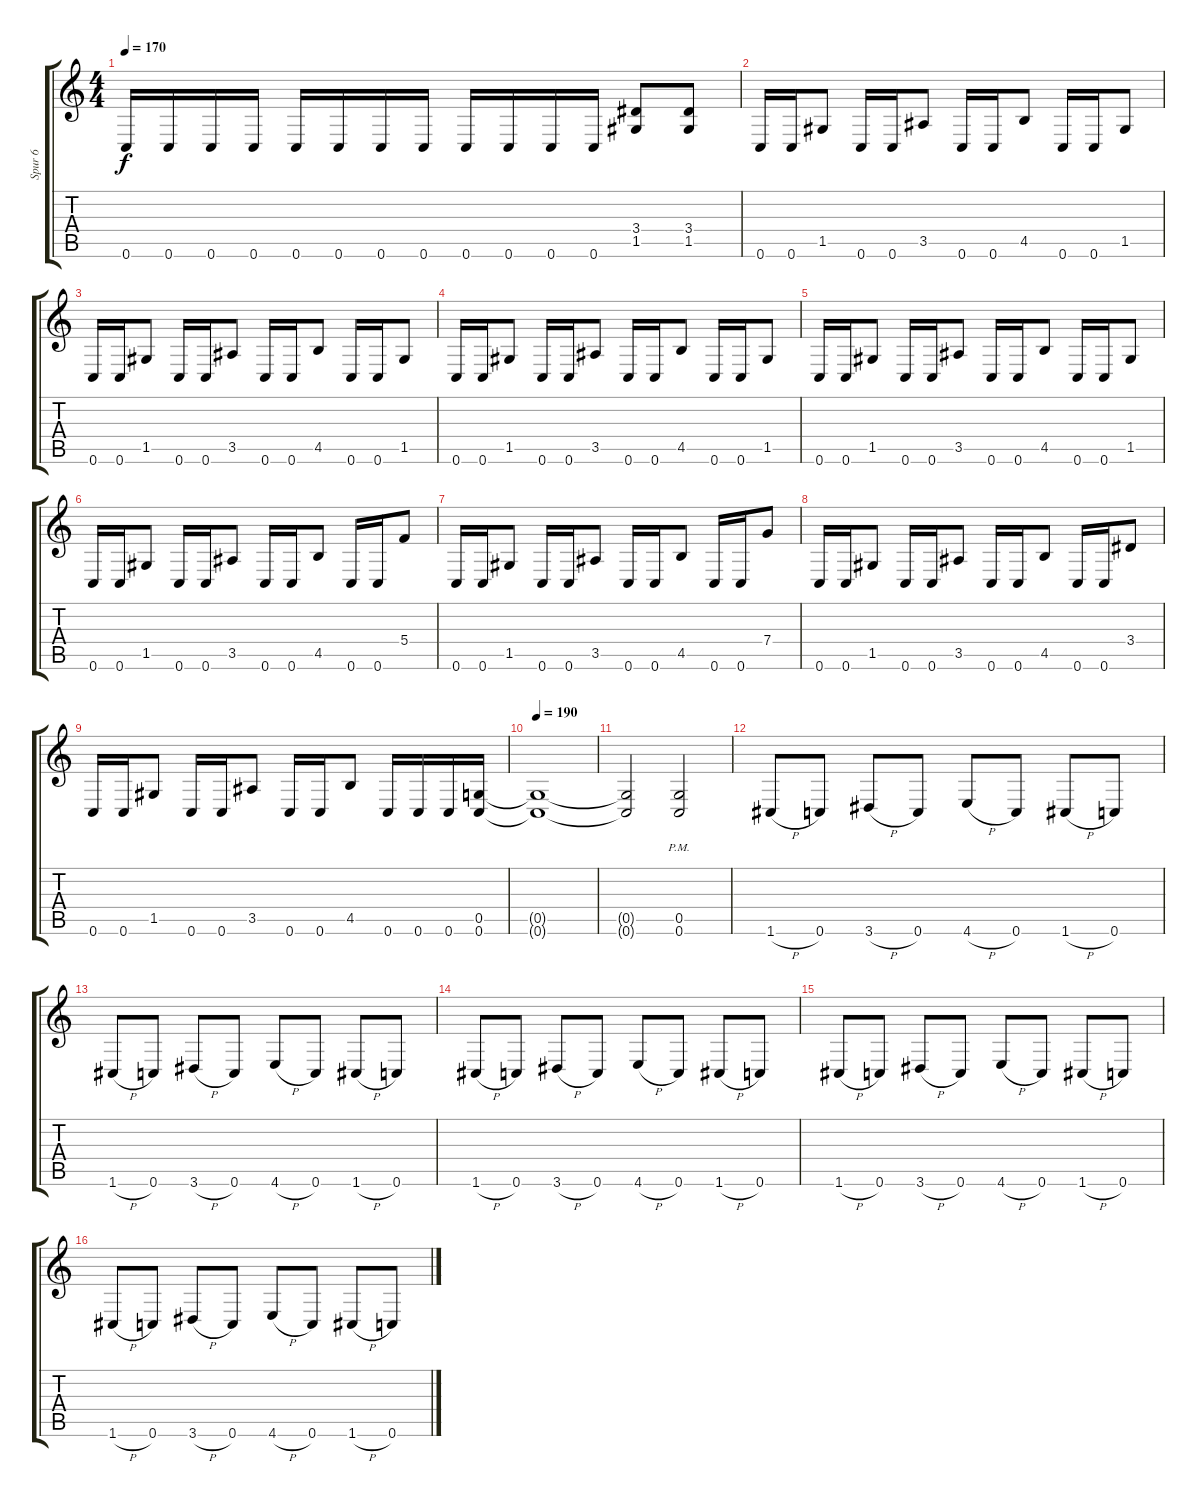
\track ("Spur 6" "Spur 6") {instrument distortionguitar}
\staff {score tabs}
\tuning (D4 A3 F3 C3 G2 C2) {hide}
\ts (4 4)
\tempo 170
\clef g2
\ks c
0.6.16{dy f} 0.6.16 0.6.16 0.6.16 0.6.16 0.6.16 0.6.16 0.6.16 0.6.16 0.6.16 0.6.16 0.6.16 (3.4 1.5).8 (3.4 1.5).8 |
0.6.16{balance 16} 0.6.16 1.5.8 0.6.16 0.6.16 3.5.8 0.6.16 0.6.16 4.5.8 0.6.16 0.6.16 1.5.8 |
0.6.16 0.6.16 1.5.8 0.6.16 0.6.16 3.5.8 0.6.16 0.6.16 4.5.8 0.6.16 0.6.16 1.5.8 |
0.6.16 0.6.16 1.5.8 0.6.16 0.6.16 3.5.8 0.6.16 0.6.16 4.5.8 0.6.16 0.6.16 1.5.8 |
0.6.16 0.6.16 1.5.8 0.6.16 0.6.16 3.5.8 0.6.16 0.6.16 4.5.8 0.6.16 0.6.16 1.5.8 |
0.6.16 0.6.16 1.5.8 0.6.16 0.6.16 3.5.8 0.6.16 0.6.16 4.5.8 0.6.16 0.6.16 5.4.8 |
0.6.16 0.6.16 1.5.8 0.6.16 0.6.16 3.5.8 0.6.16 0.6.16 4.5.8 0.6.16 0.6.16 7.4.8 |
0.6.16 0.6.16 1.5.8 0.6.16 0.6.16 3.5.8 0.6.16 0.6.16 4.5.8 0.6.16 0.6.16 3.4.8 |
0.6.16 0.6.16 1.5.8 0.6.16 0.6.16 3.5.8 0.6.16 0.6.16 4.5.8 0.6.16 0.6.16 0.6.16 (0.5 0.6).16 |
\tempo 190
(0.5{t} 0.6{t}).1 |
(0.5{t} 0.6{t}).2 (0.5{pm} 0.6{pm}).2 |
1.6{h}.8 0.6.8 3.6{h}.8 0.6.8 4.6{h}.8 0.6.8 1.6{h}.8 0.6.8 |
1.6{h}.8 0.6.8 3.6{h}.8 0.6.8 4.6{h}.8 0.6.8 1.6{h}.8 0.6.8 |
1.6{h}.8 0.6.8 3.6{h}.8 0.6.8 4.6{h}.8 0.6.8 1.6{h}.8 0.6.8 |
1.6{h}.8 0.6.8 3.6{h}.8 0.6.8 4.6{h}.8 0.6.8 1.6{h}.8 0.6.8 |
1.6{h}.8 0.6.8 3.6{h}.8 0.6.8 4.6{h}.8 0.6.8 1.6{h}.8 0.6.8
